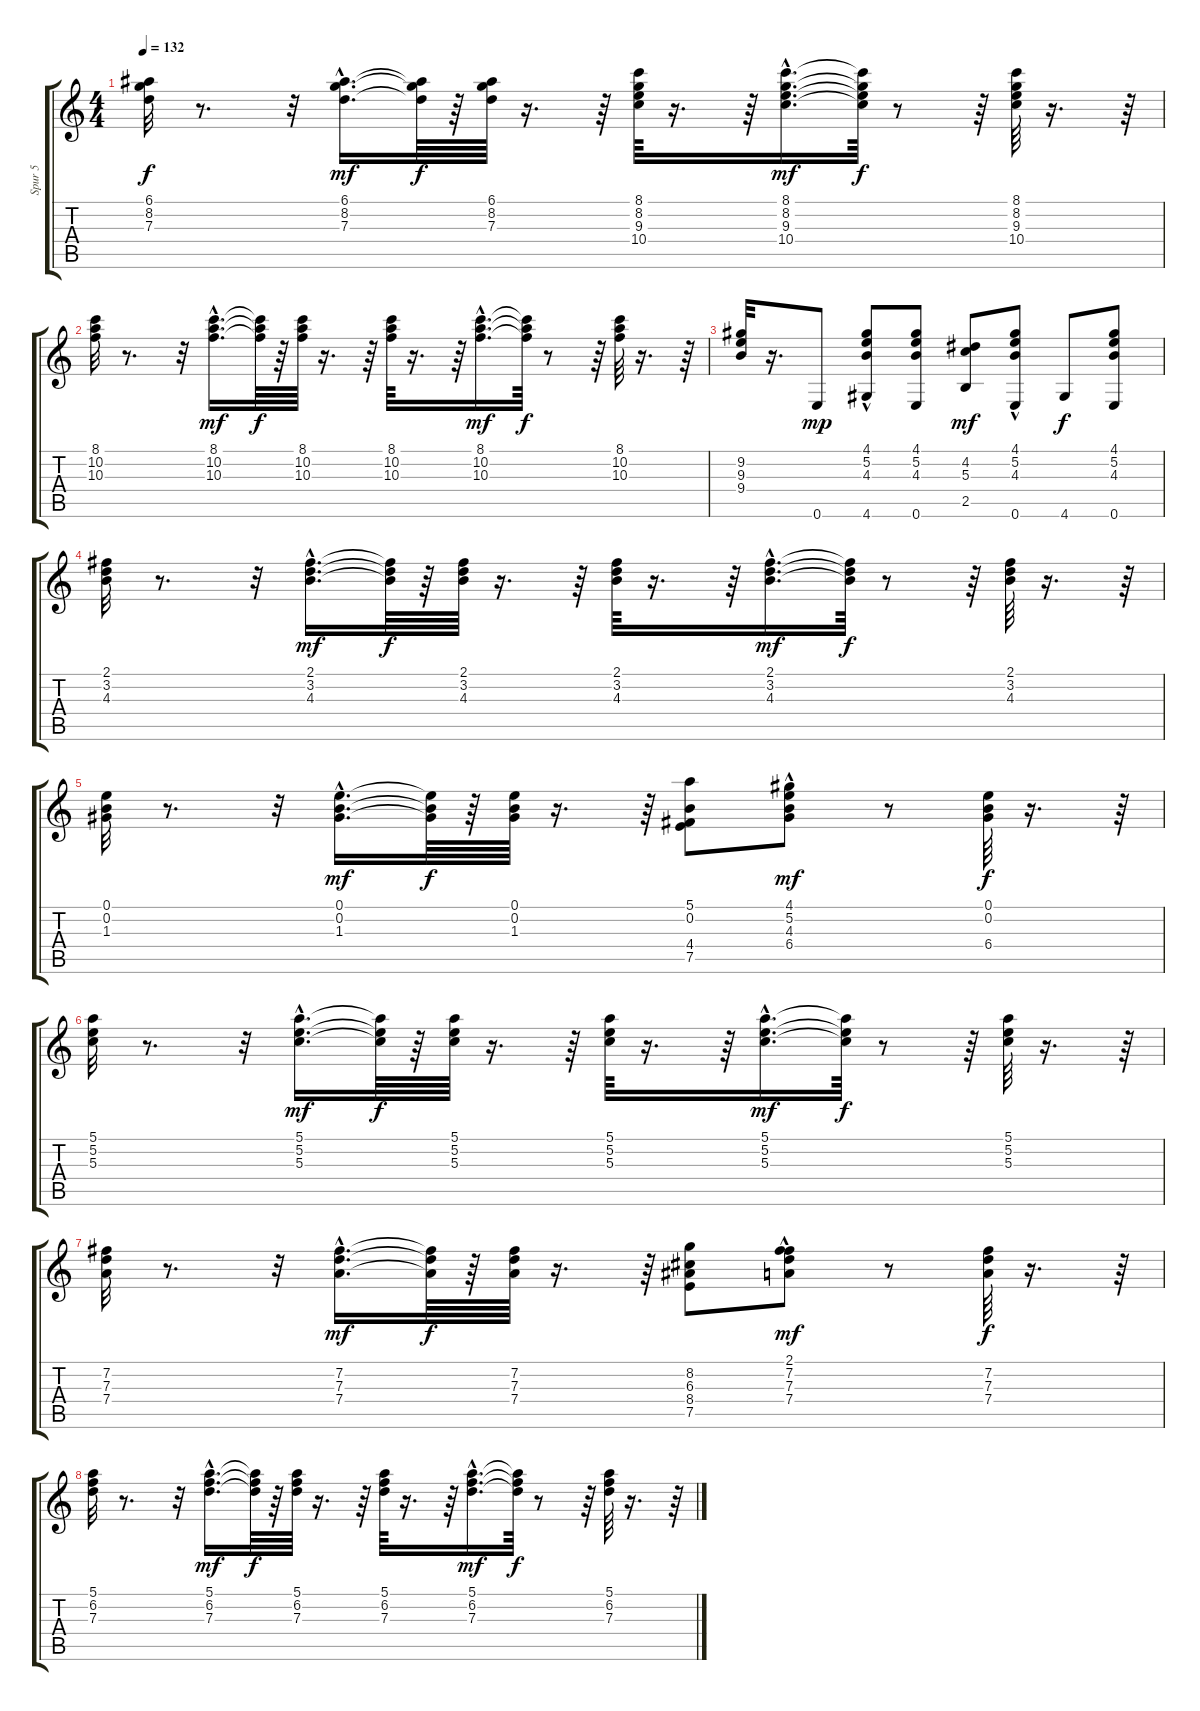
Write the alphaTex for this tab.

\track ("Spur 5" "Spur 5") {instrument overdrivenguitar}
\staff {score tabs}
\tuning (E4 B3 G3 D3 A2 E2) {hide}
\ts (4 4)
\tempo 132
\clef g2
\ks c
(6.1 8.2 7.3).32{dy f} r.8{d} r.32 (6.1{hac} 8.2{hac} 7.3{hac}).16{d dy mf} (6.1{t} 8.2{t} 7.3{t}).64{dy f} r.64 (6.1 8.2 7.3).64 r.16{d} r.64 (8.1 8.2 9.3 10.4).64 r.16{d} r.64 (8.1{hac} 8.2{hac} 9.3{hac} 10.4{hac}).16{d dy mf} (8.1{t} 8.2{t} 9.3{t} 10.4{t}).64{dy f} r.8 r.64 (8.1 8.2 9.3 10.4).64 r.16{d} r.64 |
(8.1 10.2 10.3).32 r.8{d} r.32 (8.1{hac} 10.2{hac} 10.3{hac}).16{d dy mf} (8.1{t} 10.2{t} 10.3{t}).64{dy f} r.64 (8.1 10.2 10.3).64 r.16{d} r.64 (8.1 10.2 10.3).64 r.16{d} r.64 (8.1{hac} 10.2{hac} 10.3{hac}).16{d dy mf} (8.1{t} 10.2{t} 10.3{t}).64{dy f} r.8 r.64 (8.1 10.2 10.3).64 r.16{d} r.64 |
(9.2 9.3 9.4).32 r.16{d} 0.6.8{dy mp} (4.1{hac} 5.2{hac} 4.3{hac} 4.6).8 (4.1 5.2 4.3 0.6).8 (4.2 5.3 2.5).8{dy mf} (4.1{hac} 5.2{hac} 4.3{hac} 0.6).8 4.6.8{dy f} (4.1 5.2 4.3 0.6).8 |
(2.1 3.2 4.3).32 r.8{d} r.32 (2.1{hac} 3.2{hac} 4.3{hac}).16{d dy mf} (2.1{t} 3.2{t} 4.3{t}).64{dy f} r.64 (2.1 3.2 4.3).64 r.16{d} r.64 (2.1 3.2 4.3).64 r.16{d} r.64 (2.1{hac} 3.2{hac} 4.3{hac}).16{d dy mf} (2.1{t} 3.2{t} 4.3{t}).64{dy f} r.8 r.64 (2.1 3.2 4.3).64 r.16{d} r.64 |
(0.1 0.2 1.3).32 r.8{d} r.32 (0.1{hac} 0.2{hac} 1.3{hac}).16{d dy mf} (0.1{t} 0.2{t} 1.3{t}).64{dy f} r.64 (0.1 0.2 1.3).64 r.16{d} r.64 (5.1 0.2 4.4 7.5).8 (4.1 5.2{hac} 4.3{hac} 6.4{hac}).8{dy mf} r.8 (0.1 0.2 6.4).64{dy f} r.16{d} r.64 |
(5.1 5.2 5.3).32 r.8{d} r.32 (5.1{hac} 5.2{hac} 5.3{hac}).16{d dy mf} (5.1{t} 5.2{t} 5.3{t}).64{dy f} r.64 (5.1 5.2 5.3).64 r.16{d} r.64 (5.1 5.2 5.3).64 r.16{d} r.64 (5.1{hac} 5.2{hac} 5.3{hac}).16{d dy mf} (5.1{t} 5.2{t} 5.3{t}).64{dy f} r.8 r.64 (5.1 5.2 5.3).64 r.16{d} r.64 |
(7.2 7.3 7.4).32 r.8{d} r.32 (7.2{hac} 7.3{hac} 7.4{hac}).16{d dy mf} (7.2{t} 7.3{t} 7.4{t}).64{dy f} r.64 (7.2 7.3 7.4).64 r.16{d} r.64 (8.2 6.3 8.4 7.5).8 (2.1 7.2 7.3{hac} 7.4{hac}).8{dy mf} r.8 (7.2 7.3 7.4).64{dy f} r.16{d} r.64 |
(5.1 6.2 7.3).32 r.8{d} r.32 (5.1{hac} 6.2{hac} 7.3{hac}).16{d dy mf} (5.1{t} 6.2{t} 7.3{t}).64{dy f} r.64 (5.1 6.2 7.3).64 r.16{d} r.64 (5.1 6.2 7.3).64 r.16{d} r.64 (5.1{hac} 6.2{hac} 7.3{hac}).16{d dy mf} (5.1{t} 6.2{t} 7.3{t}).64{dy f} r.8 r.64 (5.1 6.2 7.3).64 r.16{d} r.64
